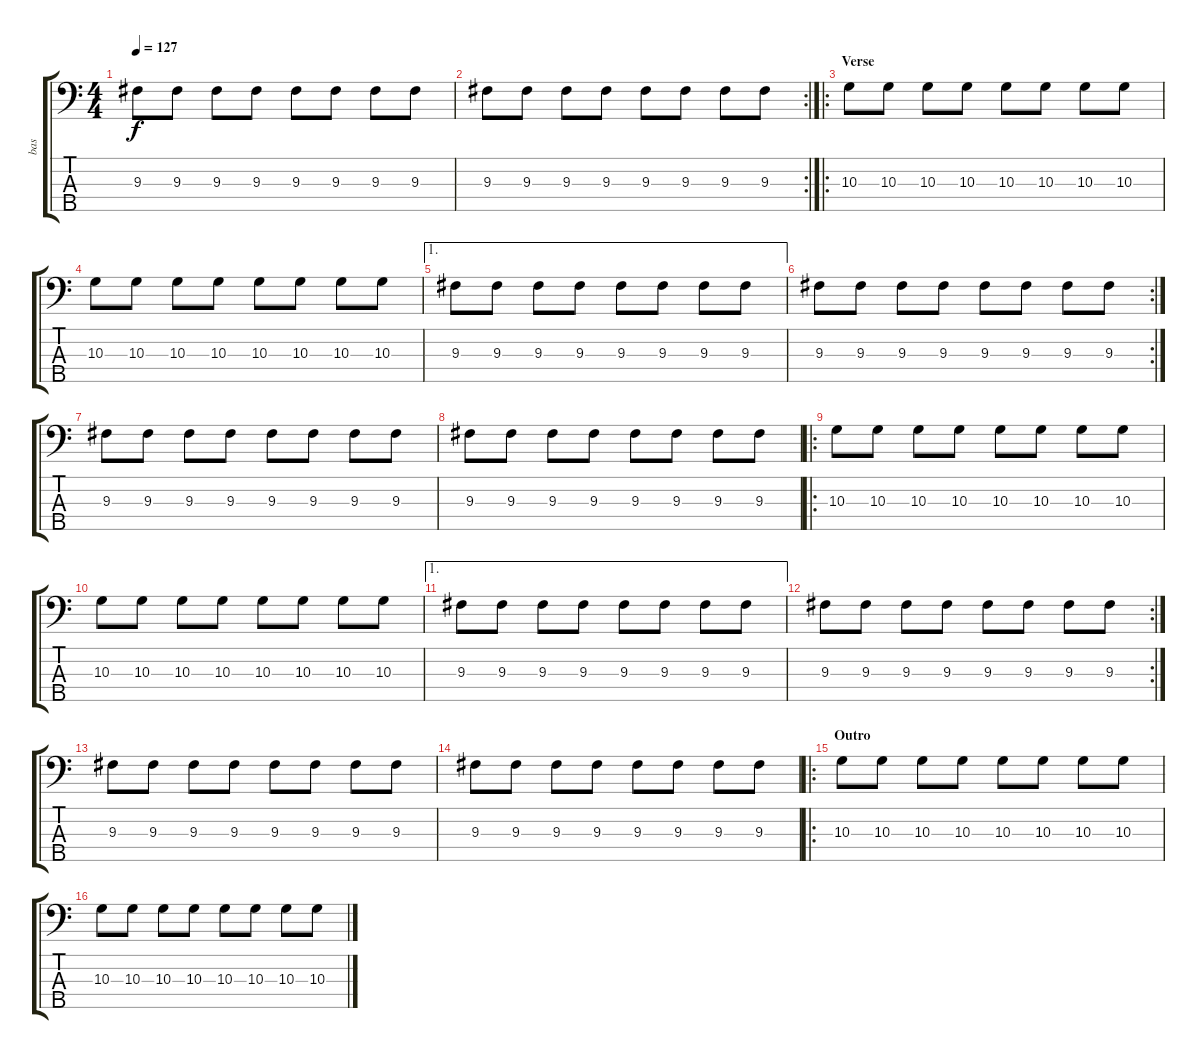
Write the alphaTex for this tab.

\track ("bas" "bas") {instrument electricbasspick}
\staff {score tabs}
\tuning (G2 D2 A1 E1 B0) {hide}
\ts (4 4)
\tempo 127
\clef f4
\ks c
9.3.8{dy f} 9.3.8 9.3.8 9.3.8 9.3.8 9.3.8 9.3.8 9.3.8 |
\rc 2
9.3.8 9.3.8 9.3.8 9.3.8 9.3.8 9.3.8 9.3.8 9.3.8 |
\ro
\section ("" "Verse")
10.3.8 10.3.8 10.3.8 10.3.8 10.3.8 10.3.8 10.3.8 10.3.8 |
10.3.8 10.3.8 10.3.8 10.3.8 10.3.8 10.3.8 10.3.8 10.3.8 |
\ae 1
9.3.8 9.3.8 9.3.8 9.3.8 9.3.8 9.3.8 9.3.8 9.3.8 |
\rc 2
9.3.8 9.3.8 9.3.8 9.3.8 9.3.8 9.3.8 9.3.8 9.3.8 |
9.3.8 9.3.8 9.3.8 9.3.8 9.3.8 9.3.8 9.3.8 9.3.8 |
9.3.8 9.3.8 9.3.8 9.3.8 9.3.8 9.3.8 9.3.8 9.3.8 |
\ro
10.3.8 10.3.8 10.3.8 10.3.8 10.3.8 10.3.8 10.3.8 10.3.8 |
10.3.8 10.3.8 10.3.8 10.3.8 10.3.8 10.3.8 10.3.8 10.3.8 |
\ae 1
9.3.8 9.3.8 9.3.8 9.3.8 9.3.8 9.3.8 9.3.8 9.3.8 |
\rc 2
9.3.8 9.3.8 9.3.8 9.3.8 9.3.8 9.3.8 9.3.8 9.3.8 |
9.3.8 9.3.8 9.3.8 9.3.8 9.3.8 9.3.8 9.3.8 9.3.8 |
9.3.8 9.3.8 9.3.8 9.3.8 9.3.8 9.3.8 9.3.8 9.3.8 |
\ro
\section ("" "Outro")
10.3.8 10.3.8 10.3.8 10.3.8 10.3.8 10.3.8 10.3.8 10.3.8 |
10.3.8 10.3.8 10.3.8 10.3.8 10.3.8 10.3.8 10.3.8 10.3.8
